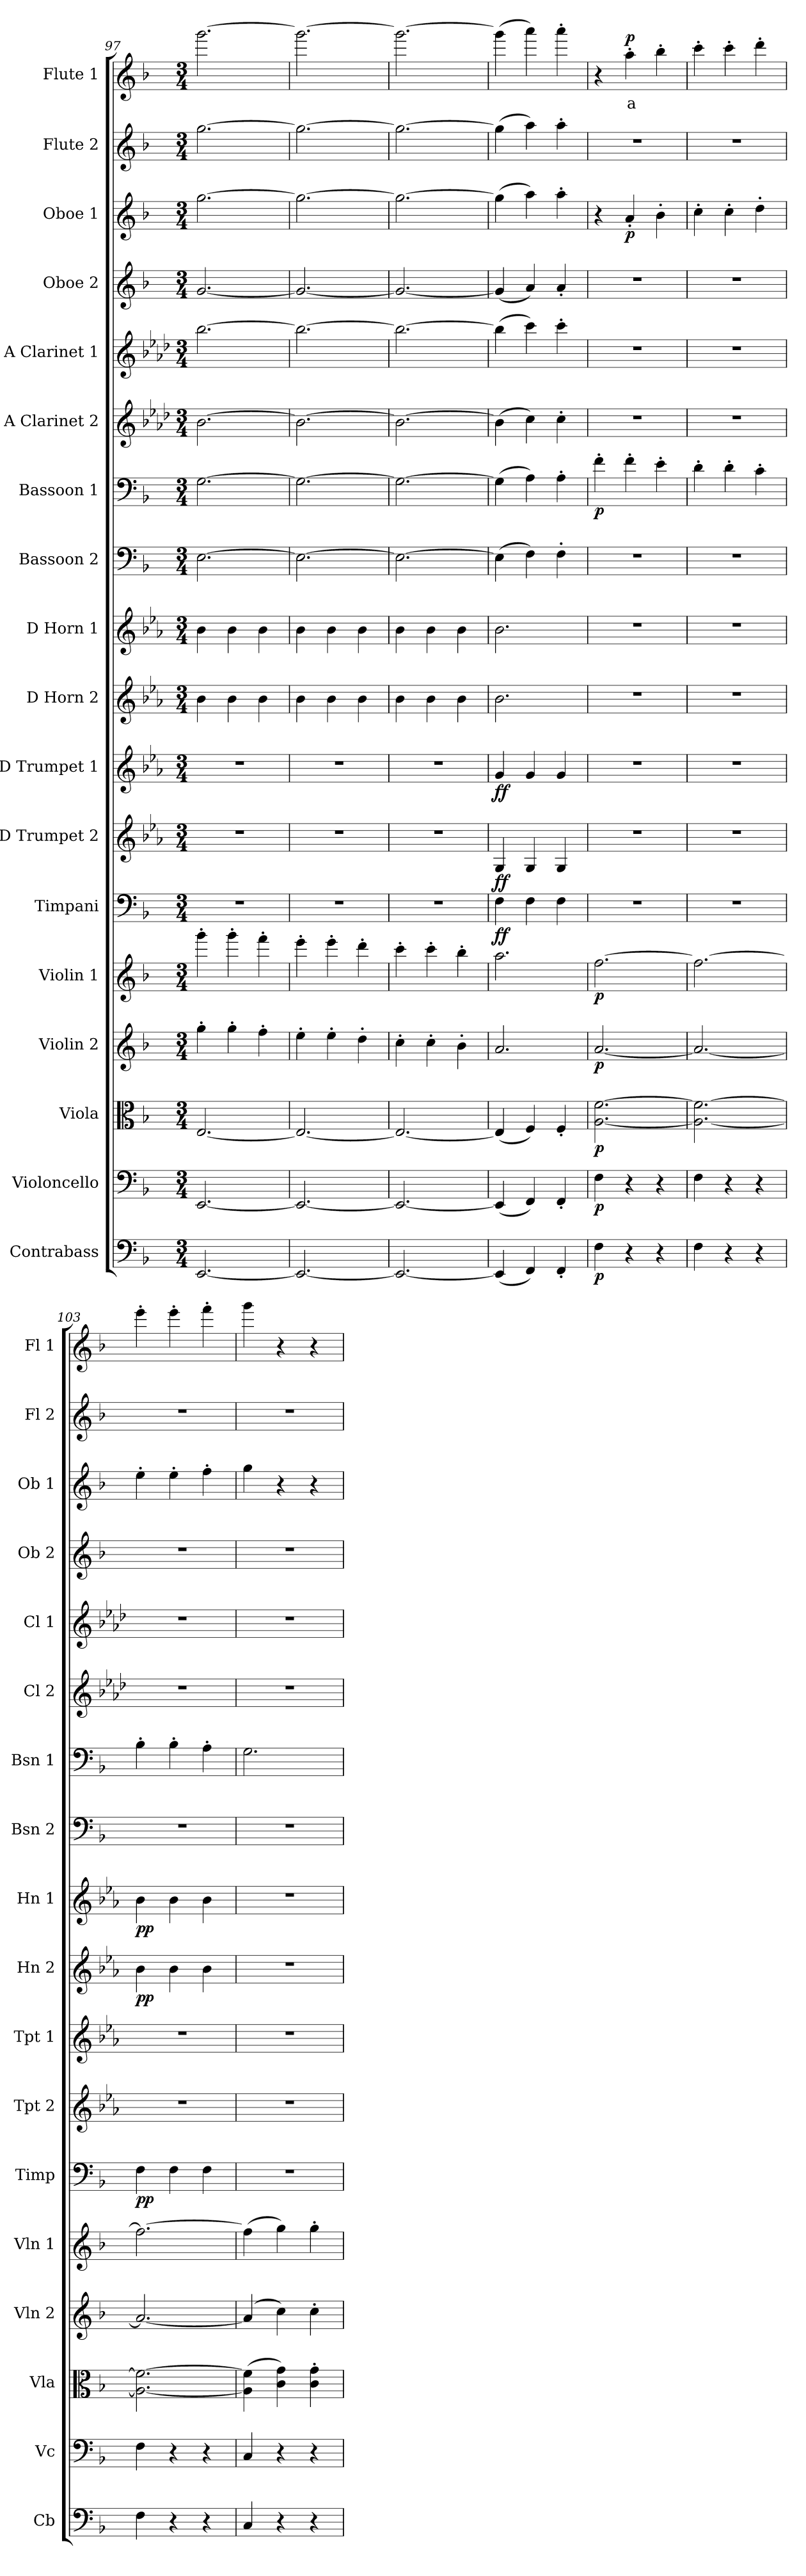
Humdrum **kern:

**kern	**dynam	**kern	**dynam	**kern	**dynam	**kern	**dynam	**kern	**dynam	**kern	**dynam	**kern	**dynam	**kern	**dynam	**kern	**dynam	**kern	**dynam	**kern	**kern	**dynam	**kern	**kern	**kern	**kern	**dynam	**kern	**kern	**text	**dynam
*part18	*part18	*part17	*part17	*part16	*part16	*part15	*part15	*part14	*part14	*part13	*part13	*part12	*part12	*part11	*part11	*part10	*part10	*part9	*part9	*part8	*part7	*part7	*part6	*part5	*part4	*part3	*part3	*part2	*part1	*part1	*part1
*staff18	*staff18	*staff17	*staff17	*staff16	*staff16	*staff15	*staff15	*staff14	*staff14	*staff13	*staff13	*staff12	*staff12	*staff11	*staff11	*staff10	*staff10	*staff9	*staff9	*staff8	*staff7	*staff7	*staff6	*staff5	*staff4	*staff3	*staff3	*staff2	*staff1	*staff1	*staff1
*I"Contrabass	*	*I"Violoncello	*	*I"Viola	*	*I"Violin 2	*	*I"Violin 1	*	*I"Timpani	*	*I"D Trumpet 2	*	*I"D Trumpet 1	*	*I"D Horn 2	*	*I"D Horn 1	*	*I"Bassoon 2	*I"Bassoon 1	*	*I"A Clarinet 2	*I"A Clarinet 1	*I"Oboe 2	*I"Oboe 1	*	*I"Flute 2	*I"Flute 1	*	*
*I'Cb	*	*I'Vc	*	*I'Vla	*	*I'Vln 2	*	*I'Vln 1	*	*I'Timp	*	*I'Tpt 2	*	*I'Tpt 1	*	*I'Hn 2	*	*I'Hn 1	*	*I'Bsn 2	*I'Bsn 1	*	*I'Cl 2	*I'Cl 1	*I'Ob 2	*I'Ob 1	*	*I'Fl 2	*I'Fl 1	*	*
*clefF4	*	*clefF4	*	*clefC3	*	*clefG2	*	*clefG2	*	*clefF4	*	*clefG2	*	*clefG2	*	*clefG2	*	*clefG2	*	*clefF4	*clefF4	*	*clefG2	*clefG2	*clefG2	*clefG2	*	*clefG2	*clefG2	*	*
*ITrd7c12	*	*	*	*	*	*	*	*	*	*	*	*ITrd-1c-2	*	*ITrd-1c-2	*	*ITrd6c10	*	*ITrd6c10	*	*	*	*	*ITrd2c3	*ITrd2c3	*	*	*	*	*	*	*
*k[b-]	*	*k[b-]	*	*k[b-]	*	*k[b-]	*	*k[b-]	*	*k[b-]	*	*k[b-]	*	*k[b-]	*	*k[b-]	*	*k[b-]	*	*k[b-]	*k[b-]	*	*k[b-]	*k[b-]	*k[b-]	*k[b-]	*	*k[b-]	*k[b-]	*	*
*M3/4	*	*M3/4	*	*M3/4	*	*M3/4	*	*M3/4	*	*M3/4	*	*M3/4	*	*M3/4	*	*M3/4	*	*M3/4	*	*M3/4	*M3/4	*	*M3/4	*M3/4	*M3/4	*M3/4	*	*M3/4	*M3/4	*	*
=97	=97	=97	=97	=97	=97	=97	=97	=97	=97	=97	=97	=97	=97	=97	=97	=97	=97	=97	=97	=97	=97	=97	=97	=97	=97	=97	=97	=97	=97	=97	=97
[2.EEE/	.	[2.EE/	.	[2.E/	.	4gg'\	.	4ggg'\	.	2.r	.	2.r	.	2.r	.	4c\	.	4c\	.	[2.E\	[2.G\	.	[2.g\	[2.gg\	[2.g/	[2.gg\	.	[2.gg\	[2.ggg\	.	.
.	.	.	.	.	.	4gg'\	.	4ggg'\	.	.	.	.	.	.	.	4c\	.	4c\	.	.	.	.	.	.	.	.	.	.	.	.	.
.	.	.	.	.	.	4ff'\	.	4fff'\	.	.	.	.	.	.	.	4c\	.	4c\	.	.	.	.	.	.	.	.	.	.	.	.	.
=98	=98	=98	=98	=98	=98	=98	=98	=98	=98	=98	=98	=98	=98	=98	=98	=98	=98	=98	=98	=98	=98	=98	=98	=98	=98	=98	=98	=98	=98	=98	=98
2.EEE/_	.	2.EE/_	.	2.E/_	.	4ee'\	.	4eee'\	.	2.r	.	2.r	.	2.r	.	4c\	.	4c\	.	2.E\_	2.G\_	.	2.g\_	2.gg\_	2.g/_	2.gg\_	.	2.gg\_	2.ggg\_	.	.
.	.	.	.	.	.	4ee'\	.	4eee'\	.	.	.	.	.	.	.	4c\	.	4c\	.	.	.	.	.	.	.	.	.	.	.	.	.
.	.	.	.	.	.	4dd'\	.	4ddd'\	.	.	.	.	.	.	.	4c\	.	4c\	.	.	.	.	.	.	.	.	.	.	.	.	.
=99	=99	=99	=99	=99	=99	=99	=99	=99	=99	=99	=99	=99	=99	=99	=99	=99	=99	=99	=99	=99	=99	=99	=99	=99	=99	=99	=99	=99	=99	=99	=99
2.EEE/_	.	2.EE/_	.	2.E/_	.	4cc'\	.	4ccc'\	.	2.r	.	2.r	.	2.r	.	4c\	.	4c\	.	2.E\_	2.G\_	.	2.g\_	2.gg\_	2.g/_	2.gg\_	.	2.gg\_	2.ggg\_	.	.
.	.	.	.	.	.	4cc'\	.	4ccc'\	.	.	.	.	.	.	.	4c\	.	4c\	.	.	.	.	.	.	.	.	.	.	.	.	.
.	.	.	.	.	.	4b-'\	.	4bb-'\	.	.	.	.	.	.	.	4c\	.	4c\	.	.	.	.	.	.	.	.	.	.	.	.	.
!!LO:PB:g=z
=100	=100	=100	=100	=100	=100	=100	=100	=100	=100	=100	=100	=100	=100	=100	=100	=100	=100	=100	=100	=100	=100	=100	=100	=100	=100	=100	=100	=100	=100	=100	=100
!	!	!	!	!	!	!	!	!	!	!	!LO:DY:b	!	!LO:DY:b	!	!LO:DY:b	!	!	!	!	!	!	!	!	!	!	!	!	!	!	!	!
(4EEE/]	.	(4EE/]	.	(4E/]	.	2.a/	.	2.aa\	.	4F\	ff	4A/	ff	4a/	ff	2.c\	.	2.c\	.	(4E\]	(4G\]	.	(4g\]	(4gg\]	(4g/]	(4gg\]	.	(4gg\]	(4ggg\]	.	.
4FFF/)	.	4FF/)	.	4F/)	.	.	.	.	.	4F\	.	4A/	.	4a/	.	.	.	.	.	4F\)	4A\)	.	4a\)	4aa\)	4a/)	4aa\)	.	4aa\)	4aaa\)	.	.
4FFF'/	.	4FF'/	.	4F'/	.	.	.	.	.	4F\	.	4A/	.	4a/	.	.	.	.	.	4F'\	4A'\	.	4a'\	4aa'\	4a'/	4aa'\	.	4aa'\	4aaa'\	.	.
=101	=101	=101	=101	=101	=101	=101	=101	=101	=101	=101	=101	=101	=101	=101	=101	=101	=101	=101	=101	=101	=101	=101	=101	=101	=101	=101	=101	=101	=101	=101	=101
!	!LO:DY:b	!	!LO:DY:b	!	!LO:DY:b	!	!LO:DY:b	!	!LO:DY:b	!	!	!	!	!	!	!	!	!	!	!	!	!LO:DY:b	!	!	!	!	!	!	!	!	!
4FF\	p	4F\	p	[2.A\ [2.f\	p	[2.a/	p	[2.ff\	p	2.r	.	2.r	.	2.r	.	2.r	.	2.r	.	2.r	4f'\	p	2.r	2.r	2.r	4r	.	2.r	4r	.	.
!	!	!	!	!	!	!	!	!	!	!	!	!	!	!	!	!	!	!	!	!	!	!	!	!	!	!	!LO:DY:b	!	!	!LO:LY:b:color=#FF0000	!LO:DY:b
4r	.	4r	.	.	.	.	.	.	.	.	.	.	.	.	.	.	.	.	.	.	4f'\	.	.	.	.	4a'/	p	.	4aa'\	a	p
4r	.	4r	.	.	.	.	.	.	.	.	.	.	.	.	.	.	.	.	.	.	4e'\	.	.	.	.	4b-'\	.	.	4bb-'\	.	.
=102	=102	=102	=102	=102	=102	=102	=102	=102	=102	=102	=102	=102	=102	=102	=102	=102	=102	=102	=102	=102	=102	=102	=102	=102	=102	=102	=102	=102	=102	=102	=102
4FF\	.	4F\	.	2.A\_ 2.f\_	.	2.a/_	.	2.ff\_	.	2.r	.	2.r	.	2.r	.	2.r	.	2.r	.	2.r	4d'\	.	2.r	2.r	2.r	4cc'\	.	2.r	4ccc'\	.	.
4r	.	4r	.	.	.	.	.	.	.	.	.	.	.	.	.	.	.	.	.	.	4d'\	.	.	.	.	4cc'\	.	.	4ccc'\	.	.
4r	.	4r	.	.	.	.	.	.	.	.	.	.	.	.	.	.	.	.	.	.	4c'\	.	.	.	.	4dd'\	.	.	4ddd'\	.	.
=103	=103	=103	=103	=103	=103	=103	=103	=103	=103	=103	=103	=103	=103	=103	=103	=103	=103	=103	=103	=103	=103	=103	=103	=103	=103	=103	=103	=103	=103	=103	=103
!	!	!	!	!	!	!	!	!	!	!	!LO:DY:b	!	!	!	!	!	!LO:DY:b	!	!LO:DY:b	!	!	!	!	!	!	!	!	!	!	!	!
4FF\	.	4F\	.	2.A\_ 2.f\_	.	2.a/_	.	2.ff\_	.	4F\	pp	2.r	.	2.r	.	4c\	pp	4c\	pp	2.r	4B-'\	.	2.r	2.r	2.r	4ee'\	.	2.r	4eee'\	.	.
4r	.	4r	.	.	.	.	.	.	.	4F\	.	.	.	.	.	4c\	.	4c\	.	.	4B-'\	.	.	.	.	4ee'\	.	.	4eee'\	.	.
4r	.	4r	.	.	.	.	.	.	.	4F\	.	.	.	.	.	4c\	.	4c\	.	.	4A'\	.	.	.	.	4ff'\	.	.	4fff'\	.	.
=104	=104	=104	=104	=104	=104	=104	=104	=104	=104	=104	=104	=104	=104	=104	=104	=104	=104	=104	=104	=104	=104	=104	=104	=104	=104	=104	=104	=104	=104	=104	=104
4CC/	.	4C/	.	(4A\] 4f\]	.	(4a/]	.	(4ff\]	.	2.r	.	2.r	.	2.r	.	2.r	.	2.r	.	2.r	2.G\	.	2.r	2.r	2.r	4gg\	.	2.r	4ggg\	.	.
4r	.	4r	.	4c\ 4g\)	.	4cc\)	.	4gg\)	.	.	.	.	.	.	.	.	.	.	.	.	.	.	.	.	.	4r	.	.	4r	.	.
4r	.	4r	.	4c\' 4g\'	.	4cc'\	.	4gg'\	.	.	.	.	.	.	.	.	.	.	.	.	.	.	.	.	.	4r	.	.	4r	.	.
=	=	=	=	=	=	=	=	=	=	=	=	=	=	=	=	=	=	=	=	=	=	=	=	=	=	=	=	=	=	=	=
*-	*-	*-	*-	*-	*-	*-	*-	*-	*-	*-	*-	*-	*-	*-	*-	*-	*-	*-	*-	*-	*-	*-	*-	*-	*-	*-	*-	*-	*-	*-	*-
